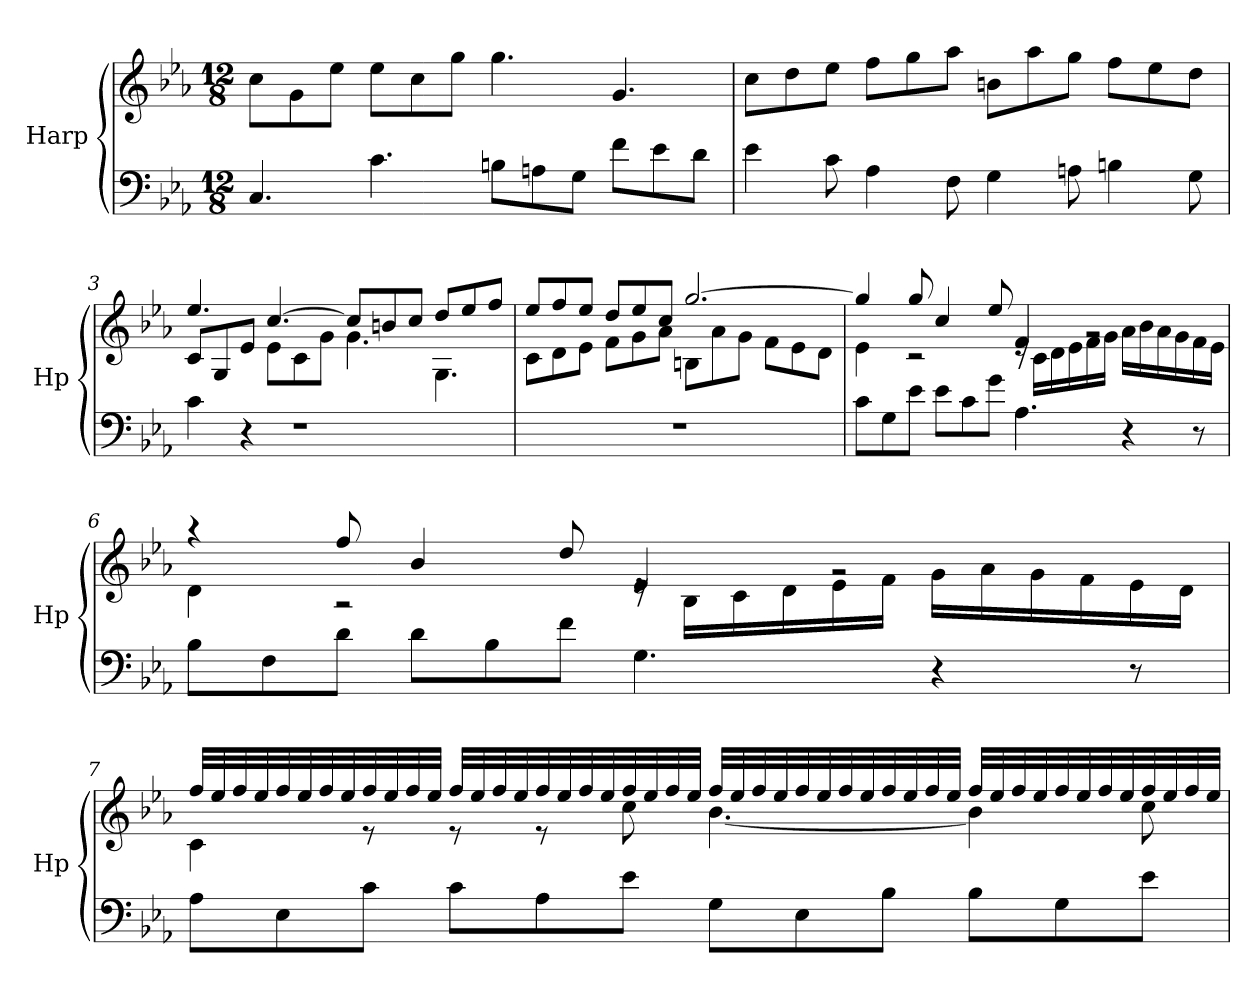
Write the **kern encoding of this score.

**kern	**kern
*part1	*part1
*staff2	*staff1
*I"Harp	*
*I'Hp	*
*clefF4	*clefG2
*k[b-e-a-]	*k[b-e-a-]
*M12/8	*M12/8
=1	=1
4.C/	8cc\L
.	8g\
.	8ee-\J
4.c\	8ee-\L
.	8cc\
.	8gg\J
8Bn\L	4.gg\
8An\	.
8G\J	.
8f\L	4.g/
8e-\	.
8d\J	.
=2	=2
4e-\	8cc\L
.	8dd\
8c\	8ee-\J
4A-\	8ff\L
.	8gg\
8F\	8aa-\J
4G\	8bn\L
.	8aa-\
8An\	8gg\J
4Bn\	8ff\L
.	8ee-\
8G\	8dd\J
=3	=3
*	*^
4c\	4.ee-/	8c/L
.	.	8G/
4r	.	8e-/J
.	[4.cc/	8e-\L
1r	.	8c\
.	.	8g\J
.	8cc/L]	4.g\
.	8bn/	.
.	8cc/J	.
.	8dd/L	4.G\
.	8ee-/	.
.	8ff/J	.
!!LO:LB:g=z	!!
=4	=4	=4
1.r	8ee-/L	8c\L
.	8ff/	8d\
.	8ee-/J	8e-\J
.	8dd/L	8f\L
.	8ee-/	8g\
.	8cc/J	8a-\J
.	[2.gg/	8Bn\L
.	.	8a-\
.	.	8g\J
.	.	8f\L
.	.	8e-\
.	.	8d\J
=5	=5	=5
8c\L	4gg/]	4e-\
8G\	.	.
8e-\J	8gg/	2r
8e-\L	4cc/	.
8c\	.	.
8g\J	8ee-/	.
4.A-\	4f/	16re
.	.	16c\LL
.	.	16d\
.	.	16e-\
.	2rg	16f\
.	.	16g\JJ
4r	.	16a-\LL
.	.	16b-\
.	.	16a-\
.	.	16g\
8r	.	16f\
.	.	16e-\JJ
!!LO:LB:g=z	!!
=6	=6	=6
8B-\L	4r	4d\
8F\	.	.
8d\J	8ff/	2r
8d\L	4b-/	.
8B-\	.	.
8f\J	8dd/	.
4.G\	4e-/	16re
.	.	16B-\LL
.	.	16c\
.	.	16d\
.	2rg	16e-\
.	.	16f\JJ
4r	.	16g\LL
.	.	16a-\
.	.	16g\
.	.	16f\
8r	.	16e-\
.	.	16d\JJ
!!LO:LB:g=z	!!
=7	=7	=7
8A-\L	32ff/LLL	4c\
.	32ee-/	.
.	32ff/	.
.	32ee-/	.
8E-\	32ff/	.
.	32ee-/	.
.	32ff/	.
.	32ee-/	.
8c\J	32ff/	8r
.	32ee-/	.
.	32ff/	.
.	32ee-/JJJ	.
8c\L	32ff/LLL	8r
.	32ee-/	.
.	32ff/	.
.	32ee-/	.
8A-\	32ff/	8r
.	32ee-/	.
.	32ff/	.
.	32ee-/	.
8e-\J	32ff/	8cc\
.	32ee-/	.
.	32ff/	.
.	32ee-/JJJ	.
8G\L	32ff/LLL	[4.b-\
.	32ee-/	.
.	32ff/	.
.	32ee-/	.
8E-\	32ff/	.
.	32ee-/	.
.	32ff/	.
.	32ee-/	.
8B-\J	32ff/	.
.	32ee-/	.
.	32ff/	.
.	32ee-/JJJ	.
8B-\L	32ff/LLL	4b-\]
.	32ee-/	.
.	32ff/	.
.	32ee-/	.
8G\	32ff/	.
.	32ee-/	.
.	32ff/	.
.	32ee-/	.
8e-\J	32ff/	8cc\
.	32ee-/	.
.	32ff/	.
.	32ee-/JJJ	.
*	*v	*v
=	=
*-	*-
